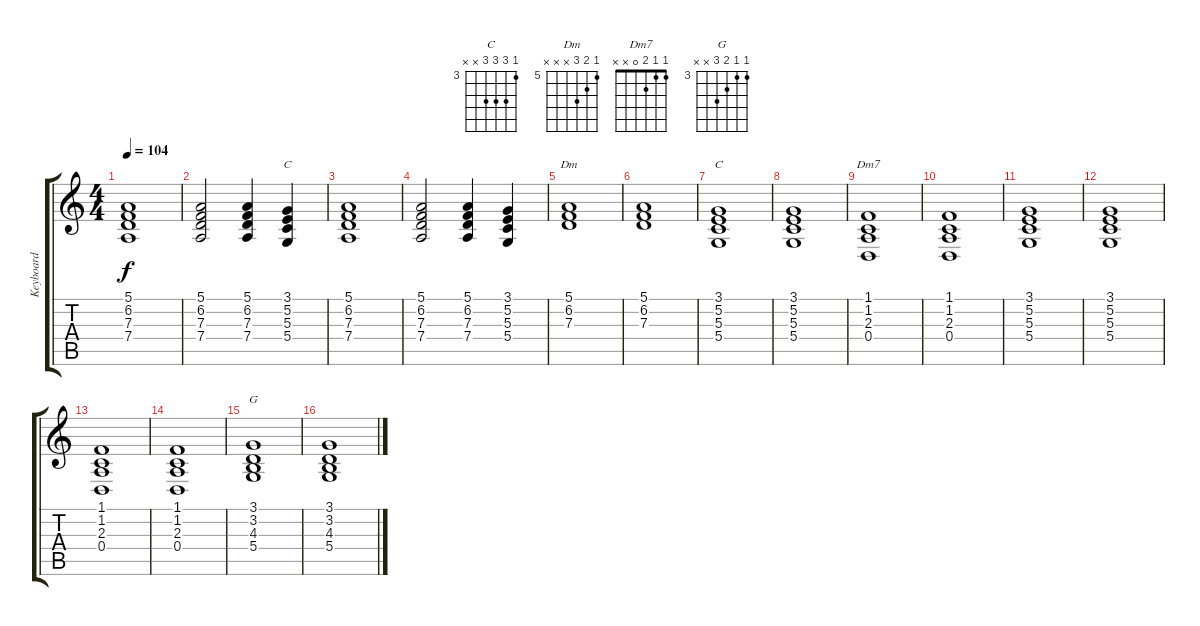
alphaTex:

\track ("Keyboard" "Keyboard") {instrument drawbarorgan}
\staff {score tabs}
\tuning (E4 B3 G3 D3 A2 E2) {hide}
\chord ("C" 3 5 5 5 x x)
\chord ("Dm" 5 6 7 x x x) {firstfret 5}
\chord ("C" 3 5 5 5 x x) {firstfret 3}
\chord ("Dm7" 1 1 2 0 x x)
\chord ("G" 3 3 4 5 x x) {firstfret 3}
\ts (4 4)
\tempo 104
\clef g2
\ks c
(5.1 6.2 7.3 7.4).1{dy f} |
(5.1 6.2 7.3 7.4).2 (5.1 6.2 7.3 7.4).4 (3.1 5.2 5.3 5.4).4{ch "C"} |
(5.1 6.2 7.3 7.4).1 |
(5.1 6.2 7.3 7.4).2 (5.1 6.2 7.3 7.4).4 (3.1 5.2 5.3 5.4).4 |
(5.1 6.2 7.3).1{ch "Dm"} |
(5.1 6.2 7.3).1 |
(3.1 5.2 5.3 5.4).1{ch "C"} |
(3.1 5.2 5.3 5.4).1 |
(1.1 1.2 2.3 0.4).1{ch "Dm7"} |
(1.1 1.2 2.3 0.4).1 |
(3.1 5.2 5.3 5.4).1 |
(3.1 5.2 5.3 5.4).1 |
(1.1 1.2 2.3 0.4).1 |
(1.1 1.2 2.3 0.4).1 |
(3.1 3.2 4.3 5.4).1{ch "G"} |
(3.1 3.2 4.3 5.4).1
